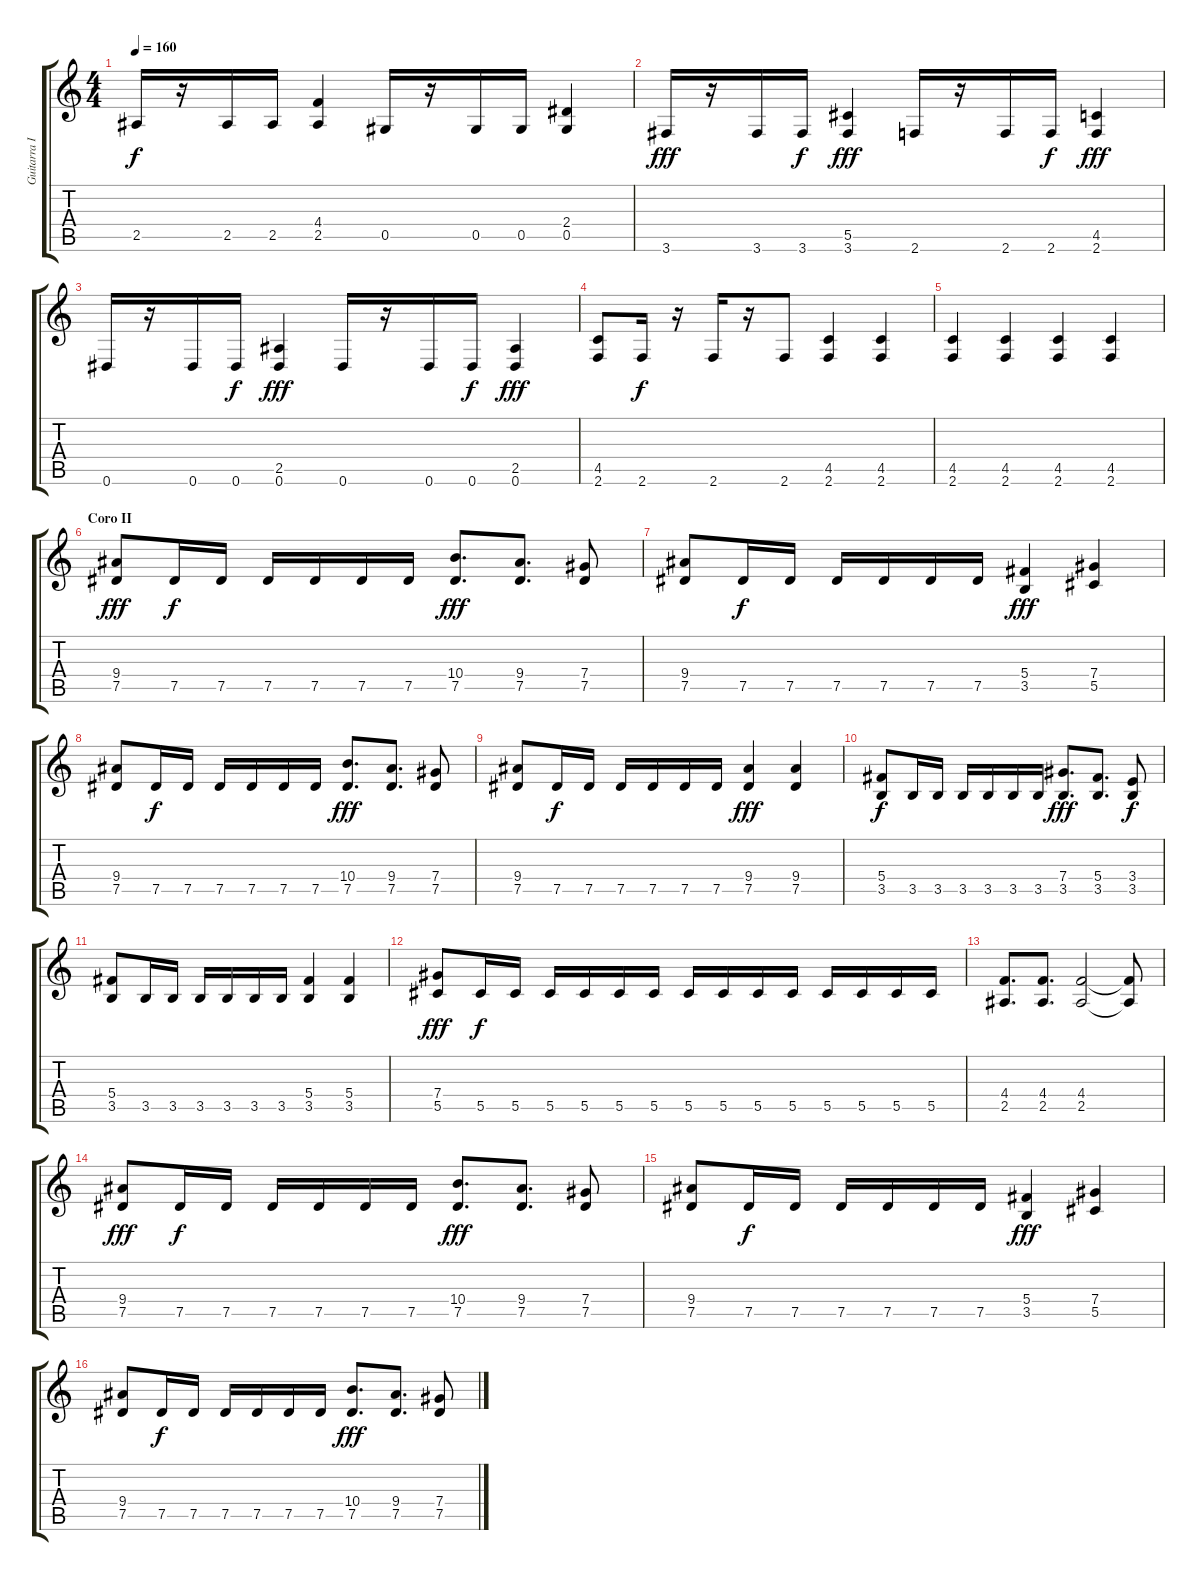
\track ("Guitarra II" "Guitarra I") {instrument distortionguitar}
\staff {score tabs}
\tuning (Eb4 Bb3 Gb3 Db3 Ab2 Eb2) {hide}
\ts (4 4)
\tempo 160
\clef g2
\ks c
2.5.16{dy f} r.16 2.5.16 2.5.16 (4.4 2.5).4 0.5.16 r.16 0.5.16 0.5.16 (2.4 0.5).4 |
3.6.16{dy fff} r.16 3.6.16 3.6.16{dy f} (5.5 3.6).4{dy fff} 2.6.16 r.16 2.6.16 2.6.16{dy f} (4.5 2.6).4{dy fff} |
0.6.16 r.16 0.6.16 0.6.16{dy f} (2.5 0.6).4{dy fff} 0.6.16 r.16 0.6.16 0.6.16{dy f} (2.5 0.6).4{dy fff} |
(4.5 2.6).8 2.6.16{dy f} r.16 2.6.16 r.16 2.6.8 (4.5 2.6).4 (4.5 2.6).4 |
(4.5 2.6).4 (4.5 2.6).4 (4.5 2.6).4 (4.5 2.6).4 |
\section ("" "Coro II")
(9.4 7.5).8{dy fff} 7.5.16{dy f} 7.5.16 7.5.16 7.5.16 7.5.16 7.5.16 (10.4 7.5).8{d dy fff} (9.4 7.5).8{d} (7.4 7.5).8 |
(9.4 7.5).8 7.5.16{dy f} 7.5.16 7.5.16 7.5.16 7.5.16 7.5.16 (5.4 3.5).4{dy fff} (7.4 5.5).4 |
(9.4 7.5).8 7.5.16{dy f} 7.5.16 7.5.16 7.5.16 7.5.16 7.5.16 (10.4 7.5).8{d dy fff} (9.4 7.5).8{d} (7.4 7.5).8 |
(9.4 7.5).8 7.5.16{dy f} 7.5.16 7.5.16 7.5.16 7.5.16 7.5.16 (9.4 7.5).4{dy fff} (9.4 7.5).4 |
(5.4 3.5).8{dy f} 3.5.16 3.5.16 3.5.16 3.5.16 3.5.16 3.5.16 (7.4 3.5).8{d dy fff} (5.4 3.5).8{d} (3.4 3.5).8{dy f} |
(5.4 3.5).8 3.5.16 3.5.16 3.5.16 3.5.16 3.5.16 3.5.16 (5.4 3.5).4 (5.4 3.5).4 |
(7.4 5.5).8{dy fff} 5.5.16{dy f} 5.5.16 5.5.16 5.5.16 5.5.16 5.5.16 5.5.16 5.5.16 5.5.16 5.5.16 5.5.16 5.5.16 5.5.16 5.5.16 |
(4.4 2.5).8{d} (4.4 2.5).8{d} (4.4 2.5).2 (4.4{t} 2.5{t}).8 |
(9.4 7.5).8{dy fff} 7.5.16{dy f} 7.5.16 7.5.16 7.5.16 7.5.16 7.5.16 (10.4 7.5).8{d dy fff} (9.4 7.5).8{d} (7.4 7.5).8 |
(9.4 7.5).8 7.5.16{dy f} 7.5.16 7.5.16 7.5.16 7.5.16 7.5.16 (5.4 3.5).4{dy fff} (7.4 5.5).4 |
(9.4 7.5).8 7.5.16{dy f} 7.5.16 7.5.16 7.5.16 7.5.16 7.5.16 (10.4 7.5).8{d dy fff} (9.4 7.5).8{d} (7.4 7.5).8
